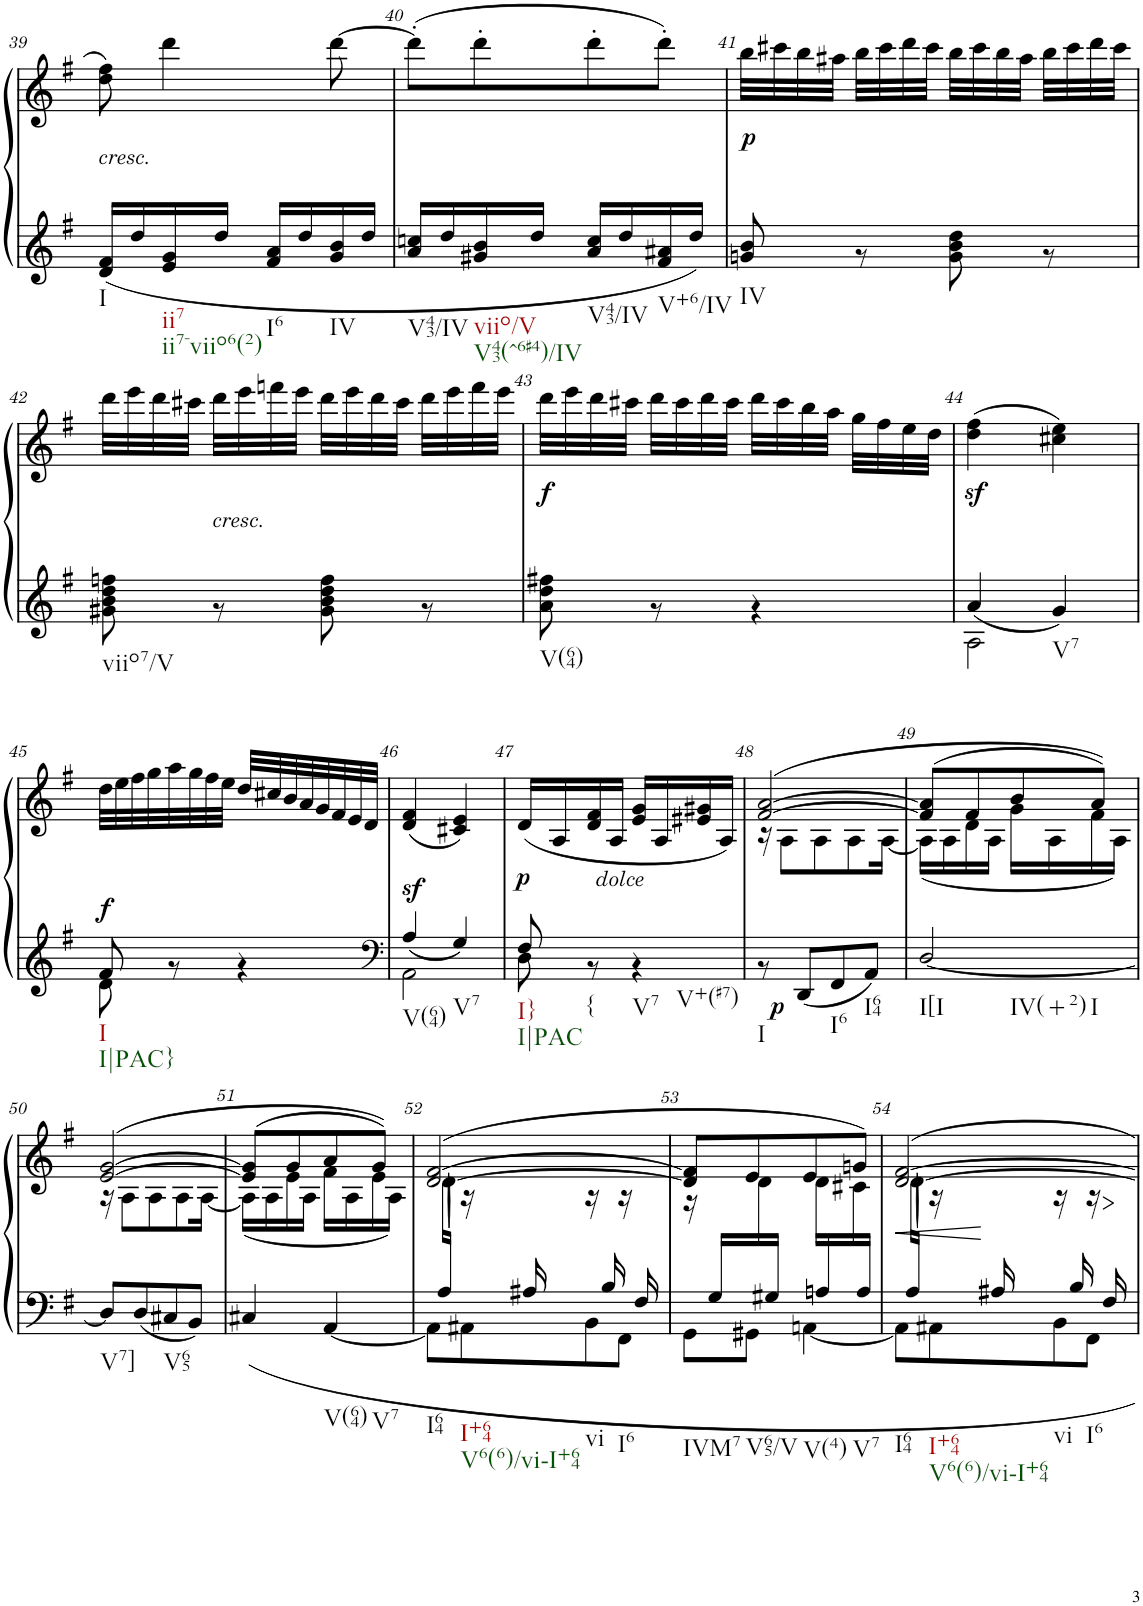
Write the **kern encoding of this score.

**kern	**kern	**dynam
*part1	*part1	*part1
*staff2	*staff1	*staff1/2
*I"Piano	*	*
*I'Pno	*	*
!!LO:PB:g=z
*clefG2	*clefG2	*
*k[f#]	*k[f#]	*
*G:	*G:	*
*M2/4	*M2/4	*
=39	=39	=39
*^	*	*
!	!	!LO:TX:b:i:t=cresc.	!
!LO:TX:b:t=I	!	!	!
!LO:TX:b:t=ii7	!	!	!
!LO:TX:b:t=ii7-viio6(2)	!	!	!
!LO:TX:b:t=I6	!	!	!
!LO:TX:b:t=IV	!	!	!
2ryy	16d/ 16f#/LL	8dd\ 8ff#\	.
.	16dd/	.	.
.	16e/ 16g/	4ddd\	.
.	16dd/JJ	.	.
.	16f#/ 16a/LL	.	.
.	16dd/	.	.
.	16g/ 16b/	[8ddd\	.
.	16dd/JJ	.	.
=40	=40	=40	=40
!LO:TX:b:t=V43/IV	!	!	!
!LO:TX:b:t=viio/V	!	!	!
!LO:TX:b:t=V43(^6#4)/IV	!	!	!
!LO:TX:b:t=V43/IV	!	!	!
!LO:TX:b:t=V+6/IV	!	!	!
2ryy	16a/ 16ccn/LL	(8ddd'\L]	.
.	16dd/	.	.
.	16g#X/ 16b/	8ddd'\	.
.	16dd/JJ	.	.
.	16a/ 16cc/LL	8ddd'\	.
.	16dd/	.	.
.	16f#/ 16a#X/	8ddd'\J)	.
.	16dd/JJ	.	.
=41	=41	=41	=41
!LO:TX:b:t=IV	!	!	!
!	!	!	!LO:DY:b
2ryy	8gn/ 8b/	32bb\LLL	p
.	.	32ccc#X\	.
.	.	32bb\	.
.	.	32aa#X\JJJ	.
.	8r	32bb\LLL	.
.	.	32ccc#\	.
.	.	32ddd\	.
.	.	32ccc#\JJJ	.
.	8g\ 8b\ 8dd\	32bb\LLL	.
.	.	32ccc#\	.
.	.	32bb\	.
.	.	32aa#\JJJ	.
.	8r	32bb\LLL	.
.	.	32ccc#\	.
.	.	32ddd\	.
.	.	32ccc#\JJJ	.
!!LO:LB:g=z
=42	=42	=42	=42
!LO:TX:b:t=viio7/V	!	!	!
2ryy	8g#X\ 8b\ 8dd\ 8ffn\	32ddd\LLL	.
.	.	32eee\	.
.	.	32ddd\	.
.	.	32ccc#X\JJJ	.
!	!	!LO:TX:b:i:t=cresc.	!
.	8r	32ddd\LLL	.
.	.	32eee\	.
.	.	32fffn\	.
.	.	32eee\JJJ	.
.	8g#\ 8b\ 8dd\ 8ff\	32ddd\LLL	.
.	.	32eee\	.
.	.	32ddd\	.
.	.	32ccc#\JJJ	.
.	8r	32ddd\LLL	.
.	.	32eee\	.
.	.	32fff\	.
.	.	32eee\JJJ	.
=43	=43	=43	=43
!LO:TX:b:t=V(64)	!	!	!
!	!	!	!LO:DY:b
2ryy	8a\ 8dd\ 8ff#X\	32ddd\LLL	f
.	.	32eee\	.
.	.	32ddd\	.
.	.	32ccc#X\JJJ	.
.	8r	32ddd\LLL	.
.	.	32ccc#\	.
.	.	32ddd\	.
.	.	32ccc#\JJJ	.
.	4r	32ddd\LLL	.
.	.	32ccc#\	.
.	.	32bb\	.
.	.	32aa\JJJ	.
.	.	32gg\LLL	.
.	.	32ff#\	.
.	.	32ee\	.
.	.	32dd\JJJ	.
=44	=44	=44	=44
*	*^	*	*
!LO:TX:b:t=V7	!	!	!	!
2ryy	4a/	2A\	(4dd\z< 4ff#\z<	.
.	4g/	.	4cc#X\ 4ee\)	.
!!LO:LB:g=z
=45	=45	=45	=45	=45
!LO:TX:b:t=I	!	!	!	!
!LO:TX:b:t=I|PAC}	!	!	!	!
!	!	!	!	!LO:DY:a=2
2ryy	8f#/	8d\	32dd\LLL	f
.	.	.	32ee\	.
.	.	.	32ff#\	.
.	.	.	32gg\	.
.	8r	4.ryy	32aa\	.
.	.	.	32gg\	.
.	.	.	32ff#\	.
.	.	.	32ee\JJJ	.
.	4r	.	32dd/LLL	.
.	.	.	32cc#X/	.
.	.	.	32b/	.
.	.	.	32a/	.
.	.	.	32g/	.
.	.	.	32f#/	.
.	.	.	32e/	.
.	.	.	32d/JJJ	.
=46	=46	=46	=46	=46
*clefF4	*	*	*	*
!LO:TX:b:t=V(64)	!	!	!	!
!LO:TX:b:t=V7	!	!	!	!
!	!	!	!	!LO:DY:a=2
2ryy	4A/	2AA\	(4d/ 4f#/	sf
.	4G/	.	4c#X/ 4e/)	.
=47	=47	=47	=47	=47
!LO:TX:b:t=I}	!	!	!	!
!LO:TX:b:t=I|PAC	!	!	!	!
!LO:TX:b:t={	!	!	!	!
!LO:TX:b:t=V7	!	!	!	!
!LO:TX:b:t=V+(#7)	!	!	!	!
!	!	!	!	!LO:DY:b
2ryy	8F#/	8D\	(16d/LL	p
.	.	.	16A/	.
.	8r	4.ryy	16d/ 16f#/	.
.	.	.	16A/JJ	.
!	!	!	!	!LO:DY:a=2
.	4r	.	16e/ 16g/LL	other-dynamics
.	.	.	16A/	.
.	.	.	16e#X/ 16g#X/	.
.	.	.	16A/JJ)	.
*	*v	*v	*	*
=48	=48	=48	=48
*	*	*^	*
!LO:TX:b:t=I	!	!	!	!
!LO:TX:b:t=I6	!	!	!	!
!LO:TX:b:t=I64	!	!	!	!
!	!	!	!	!LO:DY:b=2
2ryy	8r	([2f#/ [2a/	16r	p
.	.	.	8A\L	.
.	8DD/L	.	.	.
.	.	.	8A\	.
.	8FF#/	.	.	.
.	.	.	8A\	.
.	8AA/J	.	.	.
.	.	.	[16A\Jk	.
=49	=49	=49	=49	=49
!LO:TX:b:t=I[I	!	!	!	!
!LO:TX:b:t=IV(+2)	!	!	!	!
!LO:TX:b:t=I	!	!	!	!
2ryy	[<2D/	(8f#/] 8a/]L	(16A\LL]	.
.	.	.	16A\	.
.	.	8f#/	16d\	.
.	.	.	16A\JJ	.
.	.	8b/	16g\LL	.
.	.	.	16A\	.
.	.	8a/J))	16f#\	.
.	.	.	16A\JJ)	.
!!LO:LB:g=z	!!
=50	=50	=50	=50	=50
!LO:TX:b:t=V7]	!	!	!	!
!LO:TX:b:t=V65	!	!	!	!
2ryy	8D/L]	([2e/ [2g/	16r	.
.	.	.	8A\L	.
.	8D/	.	.	.
.	.	.	8A\	.
.	8C#X/	.	.	.
.	.	.	8A\	.
.	8BB/J	.	.	.
.	.	.	[16A\Jk	.
=51	=51	=51	=51	=51
!LO:TX:b:t=V(64)	!	!	!	!
!LO:TX:b:t=V7	!	!	!	!
2ryy	4C#X/	(8e/] 8g/]L	(16A\LL]	.
.	.	.	16A\	.
.	.	8g/	16e\	.
.	.	.	16A\JJ	.
.	[<4AA/	8a/	16f#\LL	.
.	.	.	16A\	.
.	.	8g/J))	16e\	.
.	.	.	16A\JJ)	.
=52	=52	=52	=52	=52
*	*^	*	*	*
!LO:TX:b:t=I64	!	!	!	!	!
!LO:TX:b:t=I+64	!	!	!	!	!
!LO:TX:b:t=V6(6)/vi-I+64	!	!	!	!	!
!LO:TX:b:t=vi	!	!	!	!	!
!LO:TX:b:t=I6	!	!	!	!	!
16ryy	2ryy	8AA\L]	([2d/ [2f#/	(16d\LL	.
16A/JJ)	.	.	.	16ryy	.
16ryy	.	8AA#X\	.	16r	.
16A#X/	.	.	.	16ryy	.
16ryy	.	8BB\	.	16r	.
16B/	.	.	.	16ryy	.
16ryy	.	8FF#\J	.	16r	.
16F#/	.	.	.	16ryy	.
=53	=53	=53	=53	=53	=53
!LO:TX:b:t=IVM7	!	!	!	!	!
!LO:TX:b:t=V65/V	!	!	!	!	!
!LO:TX:b:t=V(4)	!	!	!	!	!
!LO:TX:b:t=V7	!	!	!	!	!
16ryy	2ryy	8GG\L	8d/] 8f#/]L	16r	.
16G/LL	.	.	.	16ryy	.
16ryy	.	8GG#X\J	8e/	16d\	.
16G#X/JJ	.	.	.	16ryy	.
16ryy	.	[4AAn\	8e/	16d\LL	.
16An/	.	.	.	16ryy	.
16ryy	.	.	8gn/J)	16c#X\	.
16A/JJ	.	.	.	16ryy	.
=54	=54	=54	=54	=54	=54
!LO:TX:b:t=I64	!	!	!	!	!
!LO:TX:b:t=I+64	!	!	!	!	!
!LO:TX:b:t=V6(6)/vi-I+64	!	!	!	!	!
!LO:TX:b:t=vi	!	!	!	!	!
!LO:TX:b:t=I6	!	!	!	!	!
!	!	!	!	!	!LO:HP:b
16ryy	2ryy	8AA\L]	[2d/ [2f#/	(16d\LL	<
16A/JJ)	.	.	.	16ryy	.
16ryy	.	8AA#X\	.	16r	.
16A#X/	.	.	.	16ryy	[
16ryy	.	8BB\	.	16r	.
16B/	.	.	.	16ryy	.
16ryy	.	8FF#\J	.	16r	.
16F#/	.	.	.	16ryy	.
*v	*v	*v	*	*	*
*	*v	*v	*
=	=	=
*-	*-	*-
